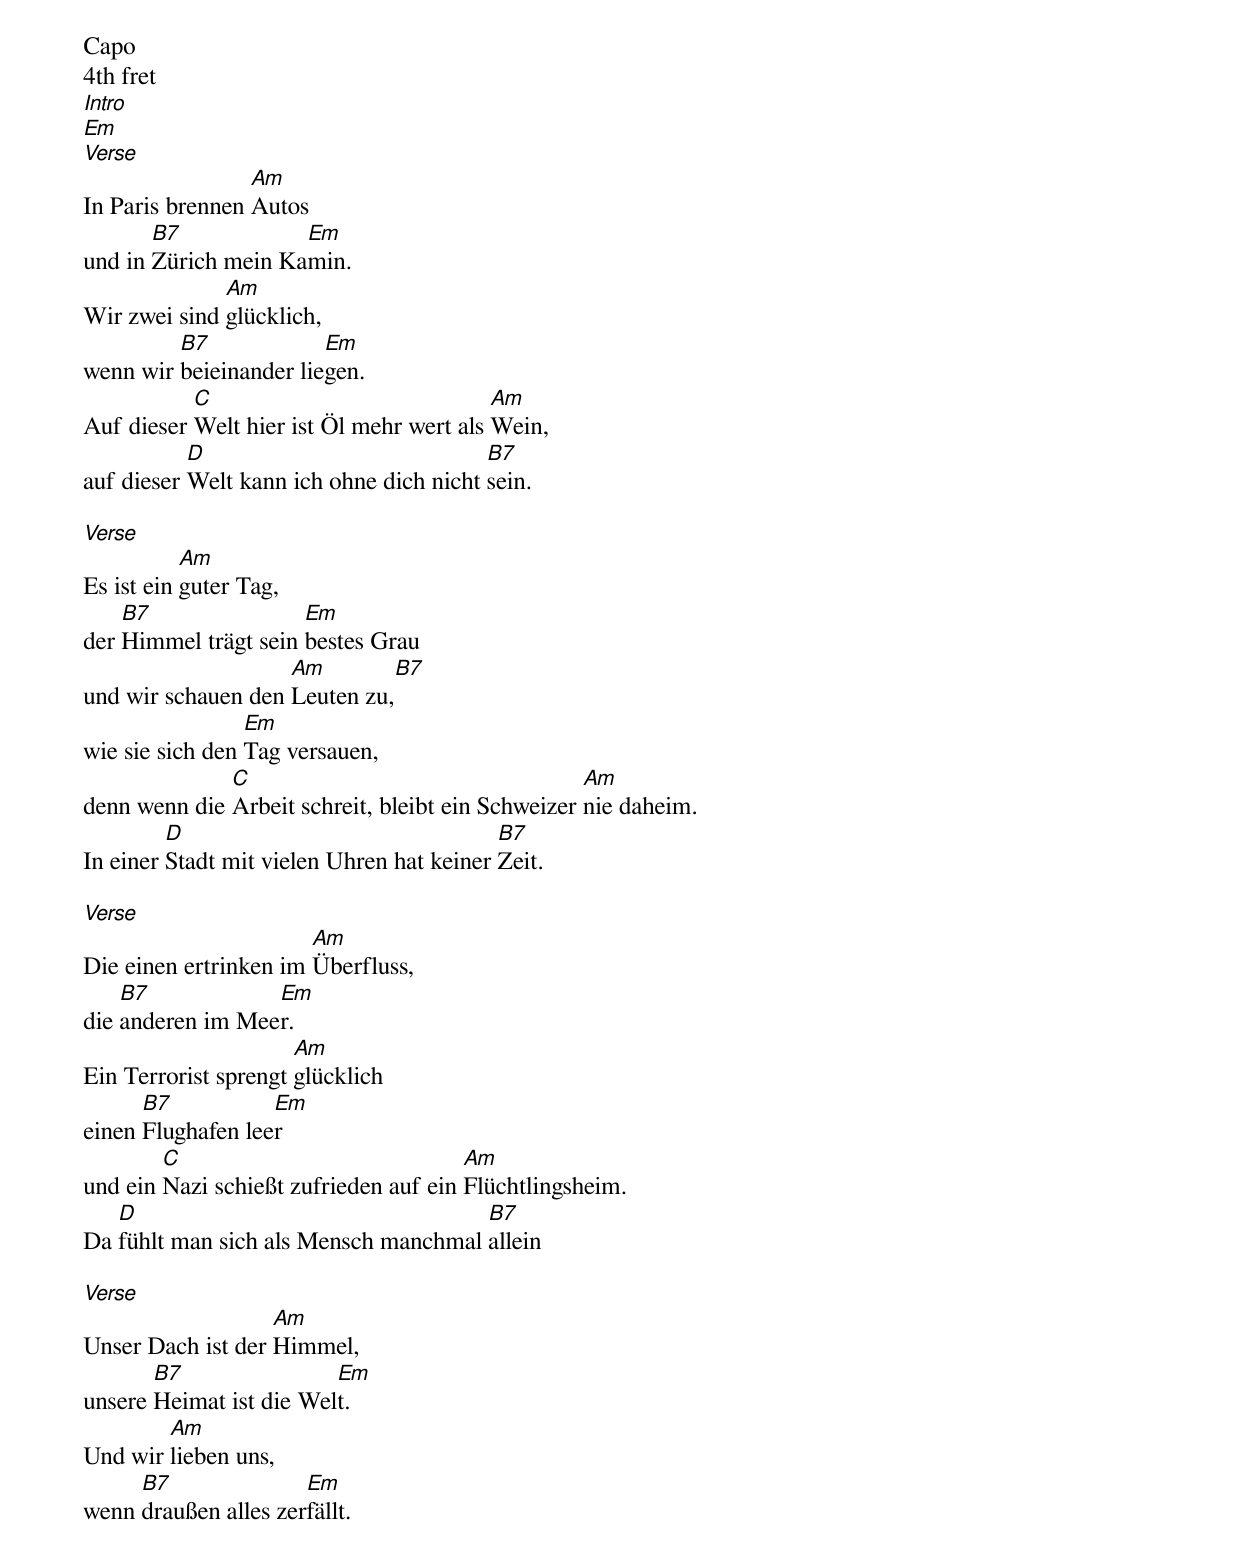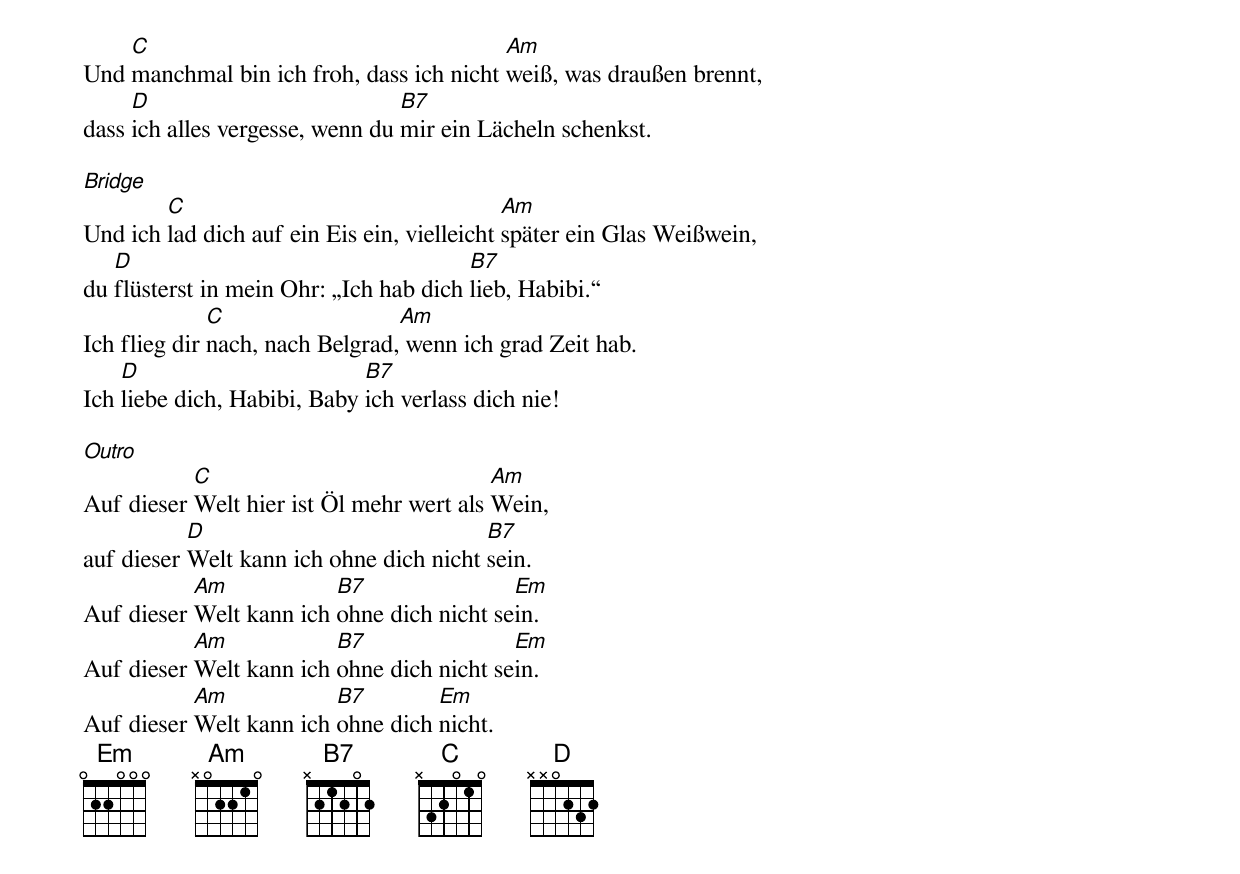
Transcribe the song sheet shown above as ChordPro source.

Capo
4th fret
[Intro]
[Em]
[Verse]
In Paris brennen [Am]Autos
und in [B7]Zürich mein Ka[Em]min.
Wir zwei sind [Am]glücklich,
wenn wir [B7]beieinander lie[Em]gen.
Auf dieser [C]Welt hier ist Öl mehr wert als [Am]Wein,
auf dieser [D]Welt kann ich ohne dich nicht [B7]sein.

[Verse]
Es ist ein [Am]guter Tag,
der [B7]Himmel trägt sein [Em]bestes Grau
und wir schauen den [Am]Leuten zu,[B7]
wie sie sich den [Em]Tag versauen,
denn wenn die [C]Arbeit schreit, bleibt ein Schweizer [Am]nie daheim.
In einer [D]Stadt mit vielen Uhren hat keiner [B7]Zeit.

[Verse]
Die einen ertrinken im [Am]Überfluss,
die [B7]anderen im Mee[Em]r.
Ein Terrorist sprengt [Am]glücklich
einen [B7]Flughafen lee[Em]r
und ein [C]Nazi schießt zufrieden auf ein [Am]Flüchtlingsheim.
Da [D]fühlt man sich als Mensch manchmal [B7]allein

[Verse]
Unser Dach ist der [Am]Himmel,
unsere [B7]Heimat ist die Wel[Em]t.
Und wir [Am]lieben uns,
wenn [B7]draußen alles zer[Em]fällt.
Und [C]manchmal bin ich froh, dass ich nicht [Am]weiß, was draußen brennt,
dass [D]ich alles vergesse, wenn du [B7]mir ein Lächeln schenkst.

[Bridge]
Und ich [C]lad dich auf ein Eis ein, vielleicht [Am]später ein Glas Weißwein,
du [D]flüsterst in mein Ohr: „Ich hab dich [B7]lieb, Habibi.“
Ich flieg dir [C]nach, nach Belgrad,[Am] wenn ich grad Zeit hab.
Ich [D]liebe dich, Habibi, Baby [B7]ich verlass dich nie!

[Outro]
Auf dieser [C]Welt hier ist Öl mehr wert als [Am]Wein,
auf dieser [D]Welt kann ich ohne dich nicht [B7]sein.
Auf dieser [Am]Welt kann ich [B7]ohne dich nicht se[Em]in.
Auf dieser [Am]Welt kann ich [B7]ohne dich nicht se[Em]in.
Auf dieser [Am]Welt kann ich [B7]ohne dich [Em]nicht.
